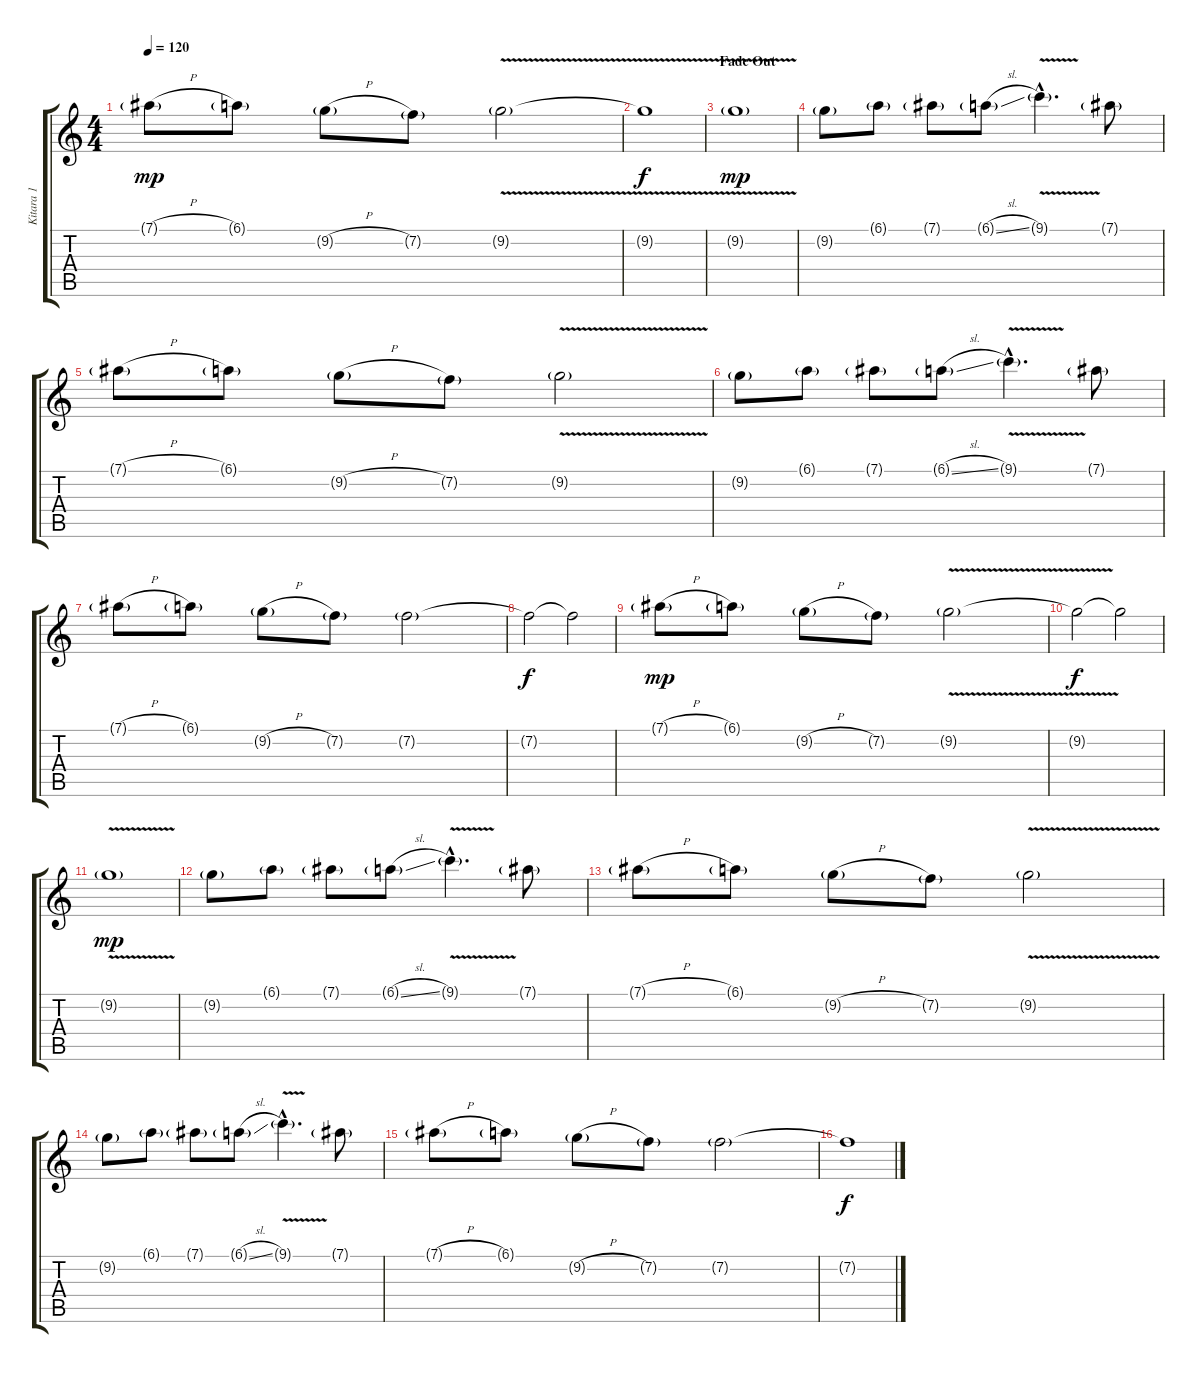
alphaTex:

\track ("Kitara 1" "Kitara 1") {instrument acousticguitarsteel}
\staff {score tabs}
\tuning (Eb4 Bb3 Gb3 Db3 Ab2 Eb2) {hide}
\ts (4 4)
\tempo 120
\clef g2
\ks c
7.1{h g}.8{dy mp} 6.1{g}.8 9.2{h g}.8 7.2{g}.8 9.2{v g}.2 |
9.2{t}.1{dy f} |
\section ("" "Fade Out")
9.2{v g}.1{dy mp} |
9.2{g}.8 6.1{g}.8 7.1{g}.8 6.1{sl g}.8{volume 15} 9.1{v g hac}.4{d} 7.1{g}.8 |
7.1{h g}.8 6.1{g}.8 9.2{h g}.8 7.2{g}.8{volume 14} 9.2{v g}.2 |
9.2{g}.8 6.1{g}.8 7.1{g}.8 6.1{sl g}.8{volume 13} 9.1{v g hac}.4{d} 7.1{g}.8 |
7.1{h g}.8 6.1{g}.8 9.2{h g}.8 7.2{g}.8{volume 12} 7.2{g}.2 |
7.2{t}.2{dy f} 7.2{t}.2{volume 11} |
7.1{h g}.8{dy mp} 6.1{g}.8 9.2{h g}.8 7.2{g}.8{volume 9} 9.2{v g}.2 |
9.2{t}.2{dy f} 9.2{t}.2{volume 8} |
9.2{v g}.1{dy mp volume 7} |
9.2{g}.8 6.1{g}.8 7.1{g}.8 6.1{sl g}.8{volume 6} 9.1{v g hac}.4{d} 7.1{g}.8 |
7.1{h g}.8 6.1{g}.8 9.2{h g}.8 7.2{g}.8{volume 5} 9.2{v g}.2 |
9.2{g}.8 6.1{g}.8 7.1{g}.8 6.1{sl g}.8{volume 4} 9.1{v g hac}.4{d} 7.1{g}.8 |
7.1{h g}.8 6.1{g}.8 9.2{h g}.8 7.2{g}.8{volume 3} 7.2{g}.2 |
7.2{t}.1{dy f volume 2}
